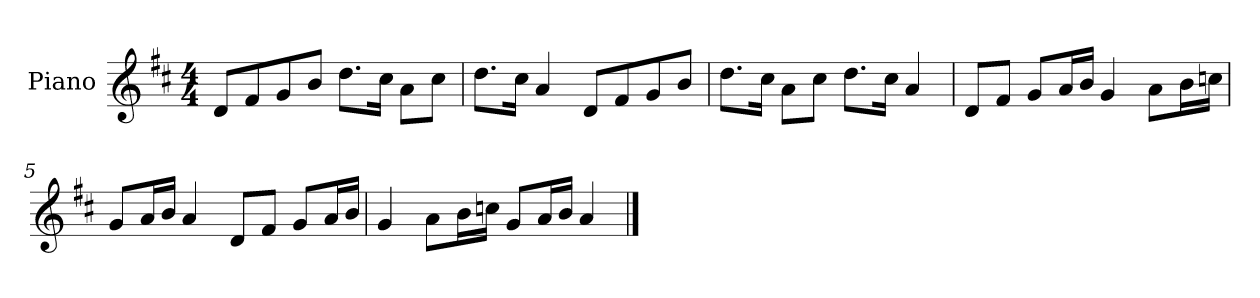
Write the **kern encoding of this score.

**kern
*part1
*staff1
*I"Piano
*I'P-no
*clefG2
*k[f#c#]
*M4/4
*MM90
=1
8d/L
8f#/
8g/
8b/J
8.dd\L
16cc#\Jk
8a\L
8cc#\J
=2
8.dd\L
16cc#\Jk
4a/
8d/L
8f#/
8g/
8b/J
=3
8.dd\L
16cc#\Jk
8a\L
8cc#\J
8.dd\L
16cc#\Jk
4a/
=4
8d/L
8f#/J
8g/L
16a/L
16b/JJ
4g/
8a\L
16b\L
16ccn\JJ
!!LO:LB:g=z
=5
8g/L
16a/L
16b/JJ
4a/
8d/L
8f#/J
8g/L
16a/L
16b/JJ
=6
4g/
8a\L
16b\L
16ccn\JJ
8g/L
16a/L
16b/JJ
4a/
==
*-
